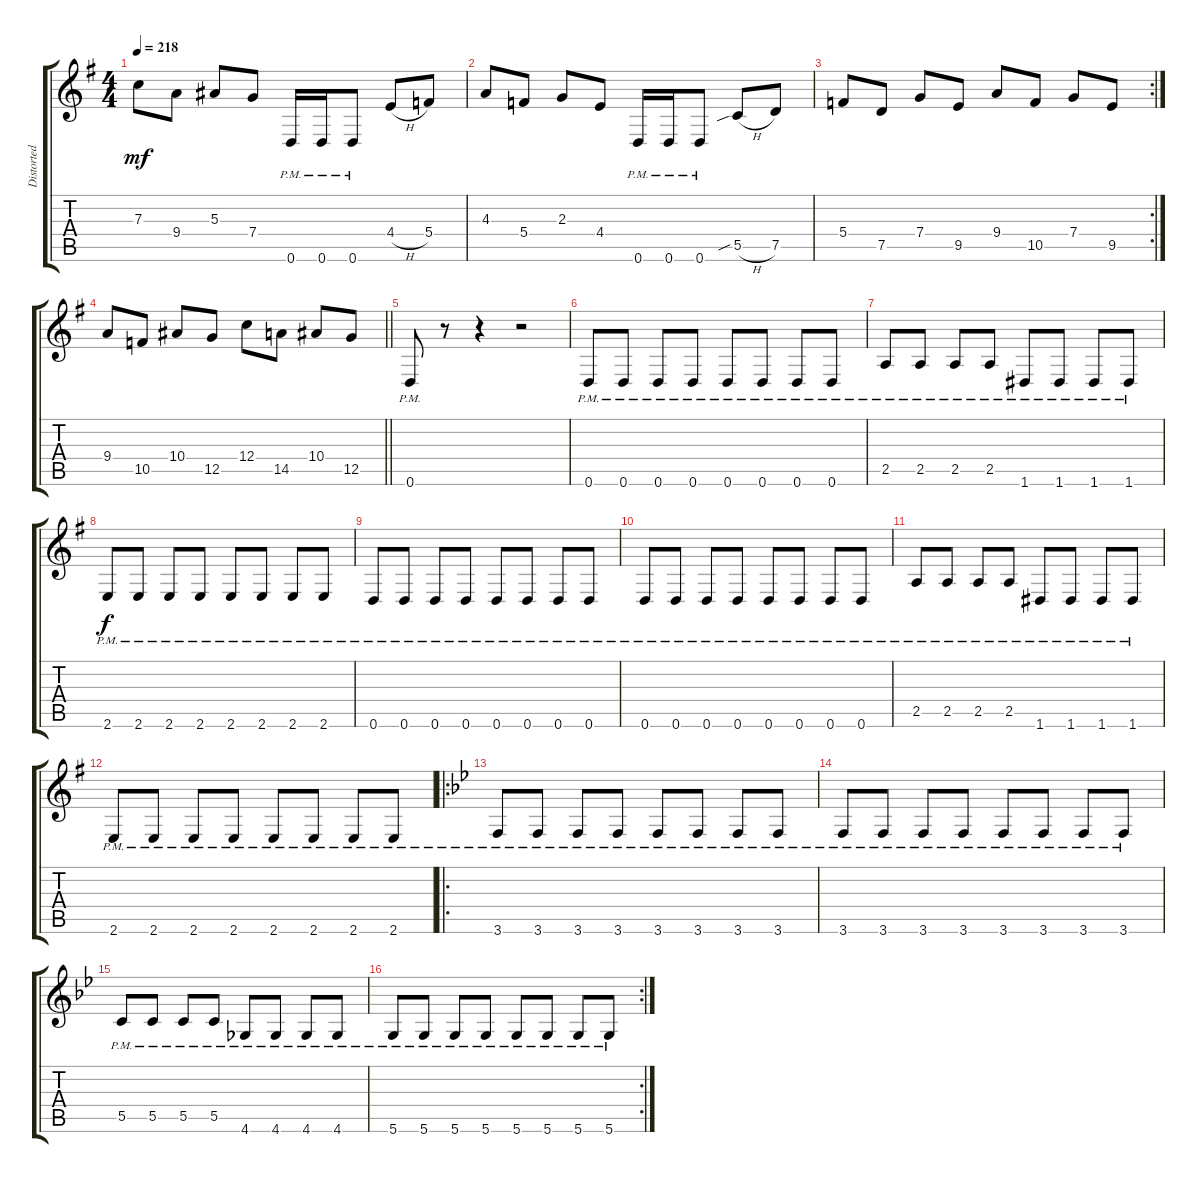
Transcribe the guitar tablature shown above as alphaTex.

\track ("Distorted Guitar (left channel)" "Distorted ") {instrument overdrivenguitar}
\staff {score tabs}
\tuning (D4 A3 F3 C3 G2 D2) {hide}
\ts (4 4)
\tempo 218
\clef g2
\ks g
7.3.8{dy mf} 9.4.8 5.3.8 7.4.8 0.6{pm}.16 0.6{pm}.16 0.6{pm}.8 4.4{h}.8 5.4.8 |
4.3.8 5.4.8 2.3.8 4.4.8 0.6{pm}.16 0.6{pm}.16 0.6{pm}.8 5.5{sib h}.8 7.5.8 |
\rc 2
5.4.8 7.5.8 7.4.8 9.5.8 9.4.8 10.5.8 7.4.8 9.5.8 |
\barLineRight lightlight
9.4.8 10.5.8 10.4.8 12.5.8 12.4.8 14.5.8 10.4.8 12.5.8 |
0.6{pm}.8 r.8 r.4 r.2 |
0.6{pm}.8 0.6{pm}.8 0.6{pm}.8 0.6{pm}.8 0.6{pm}.8 0.6{pm}.8 0.6{pm}.8 0.6{pm}.8 |
2.5{pm}.8 2.5{pm}.8 2.5{pm}.8 2.5{pm}.8 1.6{pm}.8 1.6{pm}.8 1.6{pm}.8 1.6{pm}.8 |
2.6{pm}.8{dy f} 2.6{pm}.8 2.6{pm}.8 2.6{pm}.8 2.6{pm}.8 2.6{pm}.8 2.6{pm}.8 2.6{pm}.8 |
0.6{pm}.8 0.6{pm}.8 0.6{pm}.8 0.6{pm}.8 0.6{pm}.8 0.6{pm}.8 0.6{pm}.8 0.6{pm}.8 |
0.6{pm}.8 0.6{pm}.8 0.6{pm}.8 0.6{pm}.8 0.6{pm}.8 0.6{pm}.8 0.6{pm}.8 0.6{pm}.8 |
2.5{pm}.8 2.5{pm}.8 2.5{pm}.8 2.5{pm}.8 1.6{pm}.8 1.6{pm}.8 1.6{pm}.8 1.6{pm}.8 |
2.6{pm}.8 2.6{pm}.8 2.6{pm}.8 2.6{pm}.8 2.6{pm}.8 2.6{pm}.8 2.6{pm}.8 2.6{pm}.8 |
\ro
\ks bb
3.6{pm}.8 3.6{pm}.8 3.6{pm}.8 3.6{pm}.8 3.6{pm}.8 3.6{pm}.8 3.6{pm}.8 3.6{pm}.8 |
3.6{pm}.8 3.6{pm}.8 3.6{pm}.8 3.6{pm}.8 3.6{pm}.8 3.6{pm}.8 3.6{pm}.8 3.6{pm}.8 |
5.5{pm}.8 5.5{pm}.8 5.5{pm}.8 5.5{pm}.8 4.6{pm}.8 4.6{pm}.8 4.6{pm}.8 4.6{pm}.8 |
\rc 2
5.6{pm}.8 5.6{pm}.8 5.6{pm}.8 5.6{pm}.8 5.6{pm}.8 5.6{pm}.8 5.6{pm}.8 5.6{pm}.8
